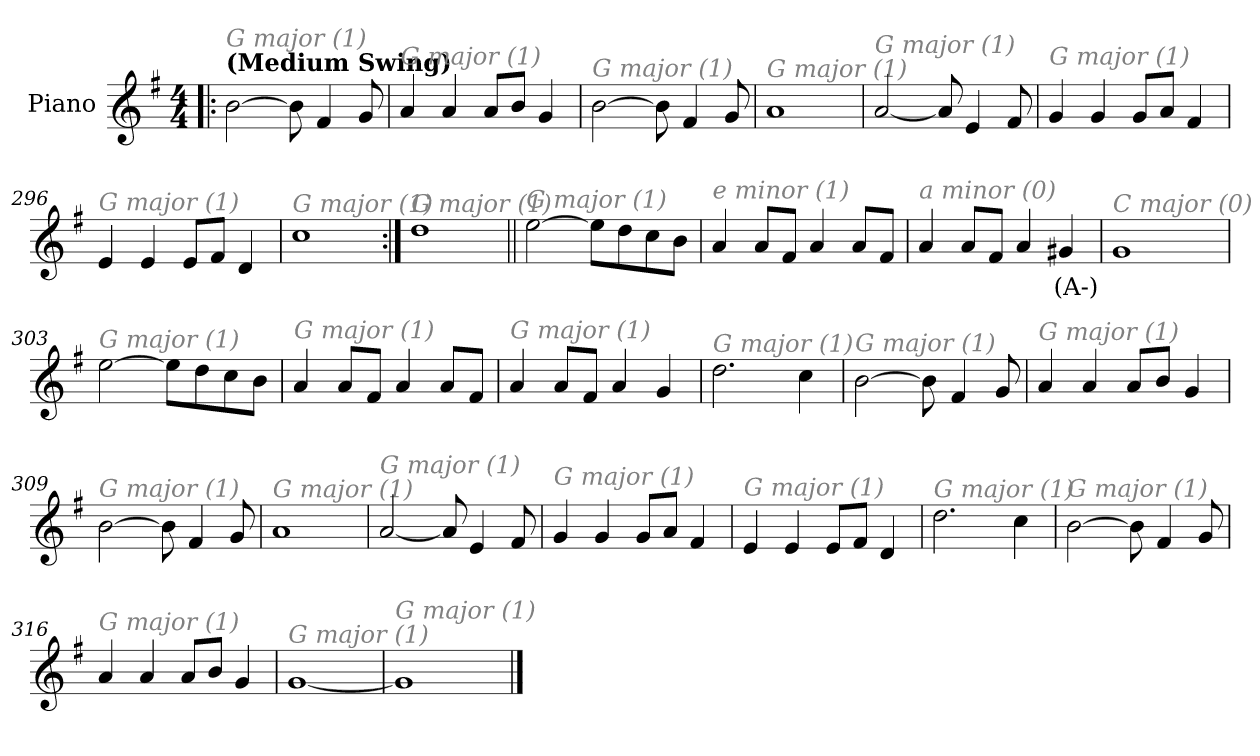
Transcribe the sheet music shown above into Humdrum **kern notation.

**kern	**text
*part1	*part1
*staff1	*staff1
*I"Piano	*
*I'Pno.	*
*clefG2	*
*k[f#]	*
*M4/4	*
*MM120	*
=1!|:	=1!|:
!LO:TX:a:B:t=(Medium Swing)	!
!LO:TX:i:color=#808080:t=G major (1)	!
[2b\	.
8b\]	.
4f#/	.
8g/	.
=291	=291
!LO:TX:i:color=#808080:t=G major (1)	!
4a/	.
4a/	.
8a/L	.
8b/J	.
4g/	.
=292	=292
!LO:TX:i:color=#808080:t=G major (1)	!
[2b\	.
8b\]	.
4f#/	.
8g/	.
=293	=293
!LO:TX:i:color=#808080:t=G major (1)	!
1a	.
!!LO:LB:g=z
=294	=294
!LO:TX:i:color=#808080:t=G major (1)	!
[2a/	.
8a/]	.
4e/	.
8f#/	.
=295	=295
!LO:TX:i:color=#808080:t=G major (1)	!
4g/	.
4g/	.
8g/L	.
8a/J	.
4f#/	.
=296	=296
!LO:TX:i:color=#808080:t=G major (1)	!
4e/	.
4e/	.
8e/L	.
8f#/J	.
4d/	.
=297	=297
!LO:TX:i:color=#808080:t=G major (1)	!
1cc	.
!!LO:LB:g=z
=298:|!	=298:|!
!LO:TX:i:color=#808080:t=G major (1)	!
1dd	.
=299||	=299||
!LO:TX:i:color=#808080:t=G major (1)	!
[2ee\	.
8ee\L]	.
8dd\	.
8cc\	.
8b\J	.
=300	=300
!LO:TX:i:color=#808080:t=e minor (1)	!
4a/	.
8a/L	.
8f#/J	.
4a/	.
8a/L	.
8f#/J	.
=301	=301
!LO:TX:i:color=#808080:t=a minor (0)	!
4a/	.
8a/L	.
8f#/J	.
4a/	.
4g#Xi/	(A-)
!!LO:LB:g=z
=302	=302
!LO:TX:i:color=#808080:t=C major (0)	!
1g	.
=303	=303
!LO:TX:i:color=#808080:t=G major (1)	!
[2ee\	.
8ee\L]	.
8dd\	.
8cc\	.
8b\J	.
=304	=304
!LO:TX:i:color=#808080:t=G major (1)	!
4a/	.
8a/L	.
8f#/J	.
4a/	.
8a/L	.
8f#/J	.
=305	=305
!LO:TX:i:color=#808080:t=G major (1)	!
4a/	.
8a/L	.
8f#/J	.
4a/	.
4g/	.
!!LO:LB:g=z
=306	=306
!LO:TX:i:color=#808080:t=G major (1)	!
2.dd\	.
4cc\	.
=307	=307
!LO:TX:i:color=#808080:t=G major (1)	!
[2b\	.
8b\]	.
4f#/	.
8g/	.
=308	=308
!LO:TX:i:color=#808080:t=G major (1)	!
4a/	.
4a/	.
8a/L	.
8b/J	.
4g/	.
=309	=309
!LO:TX:i:color=#808080:t=G major (1)	!
[2b\	.
8b\]	.
4f#/	.
8g/	.
!!LO:LB:g=z
=310	=310
!LO:TX:i:color=#808080:t=G major (1)	!
1a	.
=311	=311
!LO:TX:i:color=#808080:t=G major (1)	!
[2a/	.
8a/]	.
4e/	.
8f#/	.
=312	=312
!LO:TX:i:color=#808080:t=G major (1)	!
4g/	.
4g/	.
8g/L	.
8a/J	.
4f#/	.
=313	=313
!LO:TX:i:color=#808080:t=G major (1)	!
4e/	.
4e/	.
8e/L	.
8f#/J	.
4d/	.
!!LO:LB:g=z
=314	=314
!LO:TX:i:color=#808080:t=G major (1)	!
2.dd\	.
4cc\	.
=315	=315
!LO:TX:i:color=#808080:t=G major (1)	!
[2b\	.
8b\]	.
4f#/	.
8g/	.
=316	=316
!LO:TX:i:color=#808080:t=G major (1)	!
4a/	.
4a/	.
8a/L	.
8b/J	.
4g/	.
=317	=317
!LO:TX:i:color=#808080:t=G major (1)	!
[1g	.
=318	=318
!LO:TX:i:color=#808080:t=G major (1)	!
1g]	.
==	==
*-	*-
